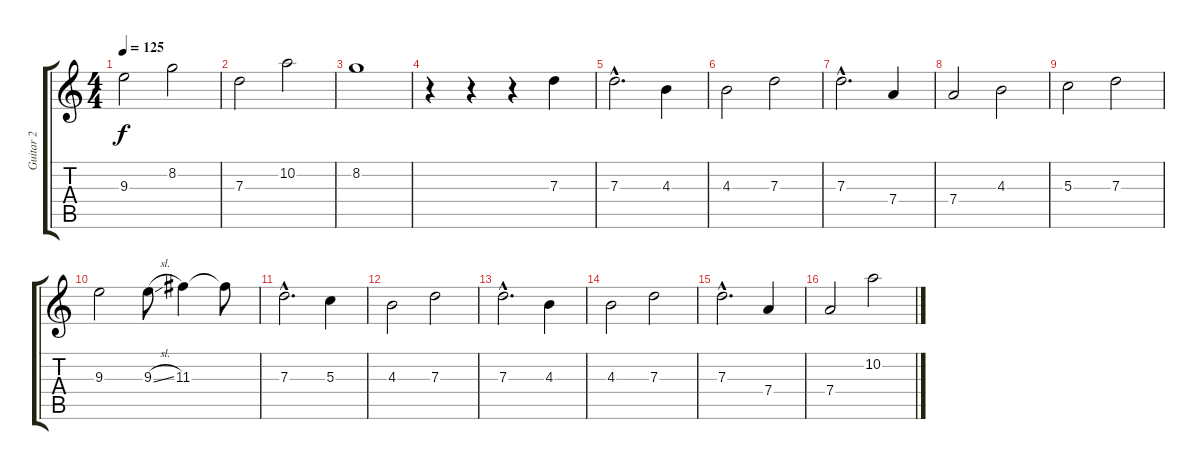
\track ("Guitar 2" "Guitar 2") {instrument acousticguitarsteel}
\staff {score tabs}
\tuning (E4 B3 G3 D3 A2 E2) {hide}
\ts (4 4)
\tempo 125
\clef g2
\ks c
9.3.2{dy f} 8.2.2 |
7.3.2 10.2.2 |
8.2.1 |
r.4 r.4 r.4 7.3.4 |
7.3{hac}.2{d} 4.3.4 |
4.3.2 7.3.2 |
7.3{hac}.2{d} 7.4.4 |
7.4.2 4.3.2 |
5.3.2 7.3.2 |
9.3.2 9.3{sl}.8 11.3.4 11.3{t}.8 |
7.3{hac}.2{d} 5.3.4 |
4.3.2 7.3.2 |
7.3{hac}.2{d} 4.3.4 |
4.3.2 7.3.2 |
7.3{hac}.2{d} 7.4.4 |
7.4.2 10.2.2
